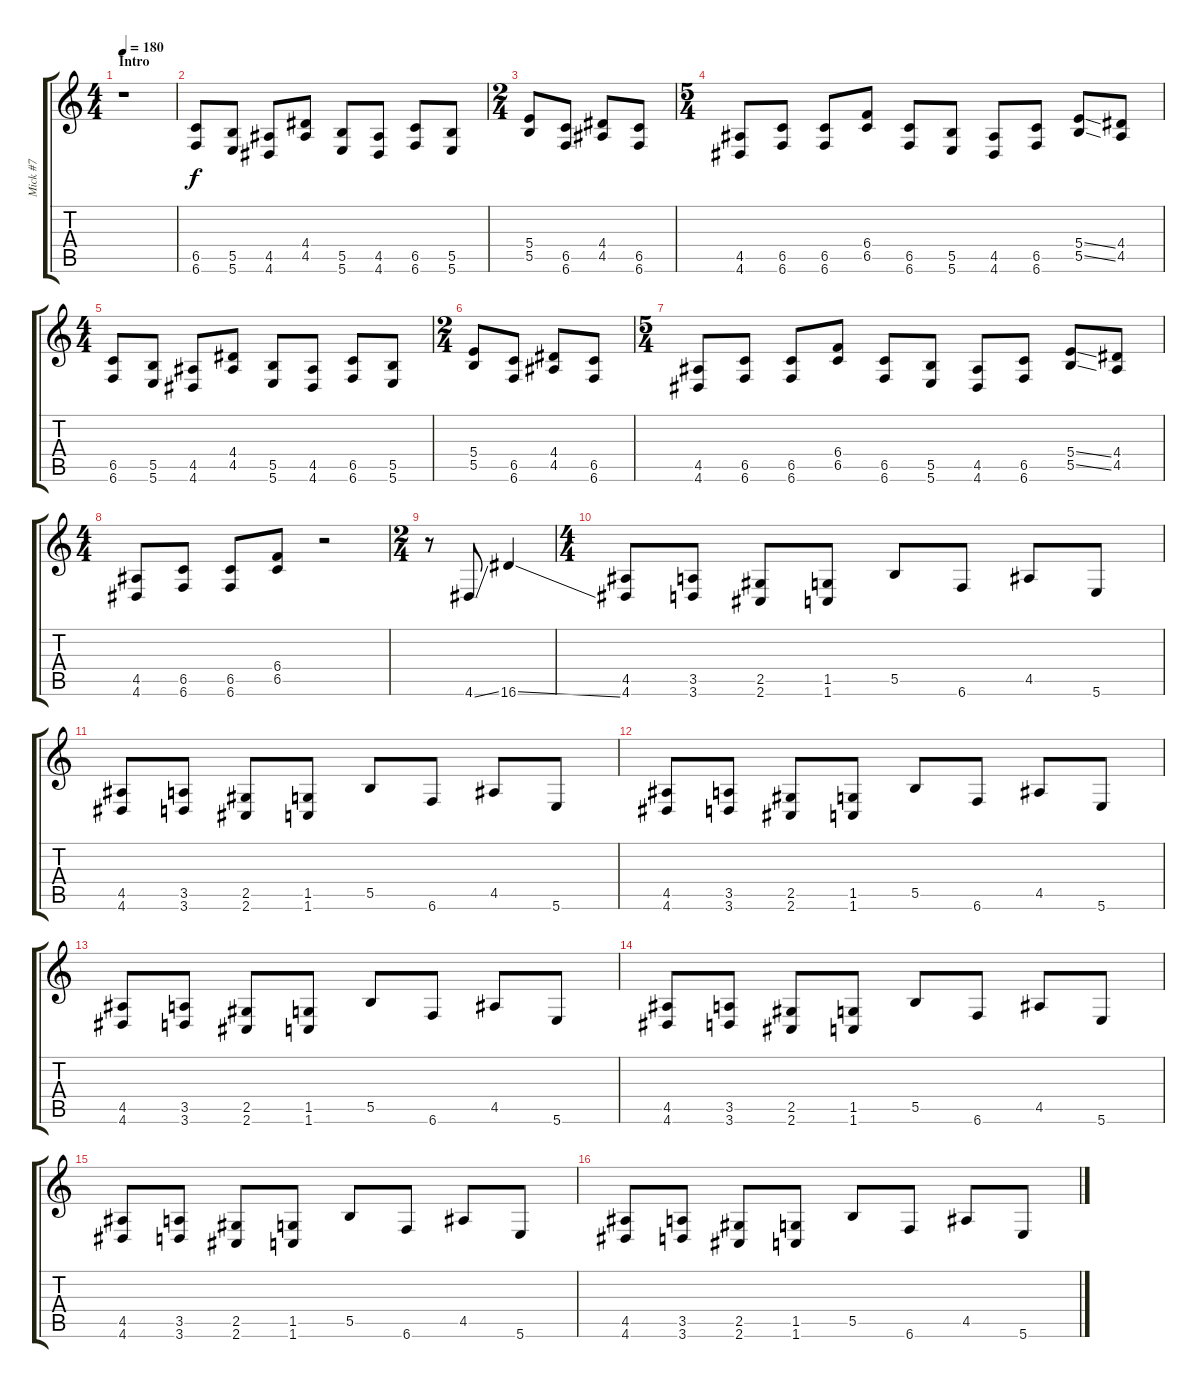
\track ("Mick #7" "Mick #7") {instrument distortionguitar}
\staff {score tabs}
\tuning (Db4 Ab3 E3 B2 Gb2 B1) {hide}
\ts (4 4)
\section ("" "Intro")
\tempo 180
\clef g2
\ks c
r.1{dy f instrument distortionguitar} |
(6.5 6.6).8 (5.5 5.6).8 (4.5 4.6).8 (4.4 4.5).8 (5.5 5.6).8 (4.5 4.6).8 (6.5 6.6).8 (5.5 5.6).8 |
\ts (2 4)
(5.4 5.5).8 (6.5 6.6).8 (4.4 4.5).8 (6.5 6.6).8 |
\ts (5 4)
(4.5 4.6).8 (6.5 6.6).8 (6.5 6.6).8 (6.4 6.5).8 (6.5 6.6).8 (5.5 5.6).8 (4.5 4.6).8 (6.5 6.6).8 (5.4{ss} 5.5{ss}).8 (4.4 4.5).8 |
\ts (4 4)
(6.5 6.6).8 (5.5 5.6).8 (4.5 4.6).8 (4.4 4.5).8 (5.5 5.6).8 (4.5 4.6).8 (6.5 6.6).8 (5.5 5.6).8 |
\ts (2 4)
(5.4 5.5).8 (6.5 6.6).8 (4.4 4.5).8 (6.5 6.6).8 |
\ts (5 4)
(4.5 4.6).8 (6.5 6.6).8 (6.5 6.6).8 (6.4 6.5).8 (6.5 6.6).8 (5.5 5.6).8 (4.5 4.6).8 (6.5 6.6).8 (5.4{ss} 5.5{ss}).8 (4.4 4.5).8 |
\ts (4 4)
(4.5 4.6).8 (6.5 6.6).8 (6.5 6.6).8 (6.4 6.5).8 r.2 |
\ts (2 4)
r.8 4.6{ss}.8 16.6{ss}.4 |
\ts (4 4)
(4.5 4.6).8 (3.5 3.6).8 (2.5 2.6).8 (1.5 1.6).8 5.5.8 6.6.8 4.5.8 5.6.8 |
(4.5 4.6).8 (3.5 3.6).8 (2.5 2.6).8 (1.5 1.6).8 5.5.8 6.6.8 4.5.8 5.6.8 |
(4.5 4.6).8 (3.5 3.6).8 (2.5 2.6).8 (1.5 1.6).8 5.5.8 6.6.8 4.5.8 5.6.8 |
(4.5 4.6).8 (3.5 3.6).8 (2.5 2.6).8 (1.5 1.6).8 5.5.8 6.6.8 4.5.8 5.6.8 |
(4.5 4.6).8 (3.5 3.6).8 (2.5 2.6).8 (1.5 1.6).8 5.5.8 6.6.8 4.5.8 5.6.8 |
(4.5 4.6).8 (3.5 3.6).8 (2.5 2.6).8 (1.5 1.6).8 5.5.8 6.6.8 4.5.8 5.6.8 |
(4.5 4.6).8 (3.5 3.6).8 (2.5 2.6).8 (1.5 1.6).8 5.5.8 6.6.8 4.5.8 5.6.8
